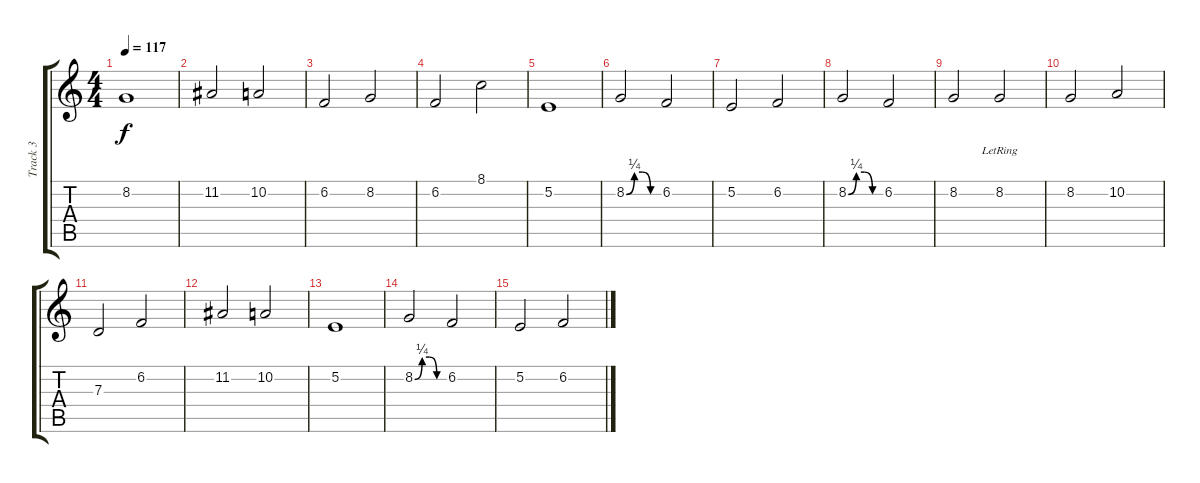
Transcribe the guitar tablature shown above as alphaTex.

\track ("Track 3" "Track 3") {instrument pad8sweep}
\staff {score tabs}
\tuning (E4 B3 G3 D3 A2 E2) {hide}
\ts (4 4)
\tempo 117
\clef g2
\ks c
8.2.1{dy f} |
11.2.2 10.2.2 |
6.2.2 8.2.2 |
6.2.2 8.1.2 |
5.2.1 |
8.2{be (custom 0 0 15 1 30 1 45 0 60 0)}.2 6.2.2 |
5.2.2 6.2.2 |
8.2{be (custom 0 0 15 1 30 1 45 0 60 0)}.2 6.2.2 |
8.2.2 8.2{lr}.2 |
8.2.2 10.2.2 |
7.3.2 6.2.2 |
11.2.2 10.2.2 |
5.2.1 |
8.2{be (custom 0 0 15 1 30 1 45 0 60 0)}.2 6.2.2 |
5.2.2 6.2.2
